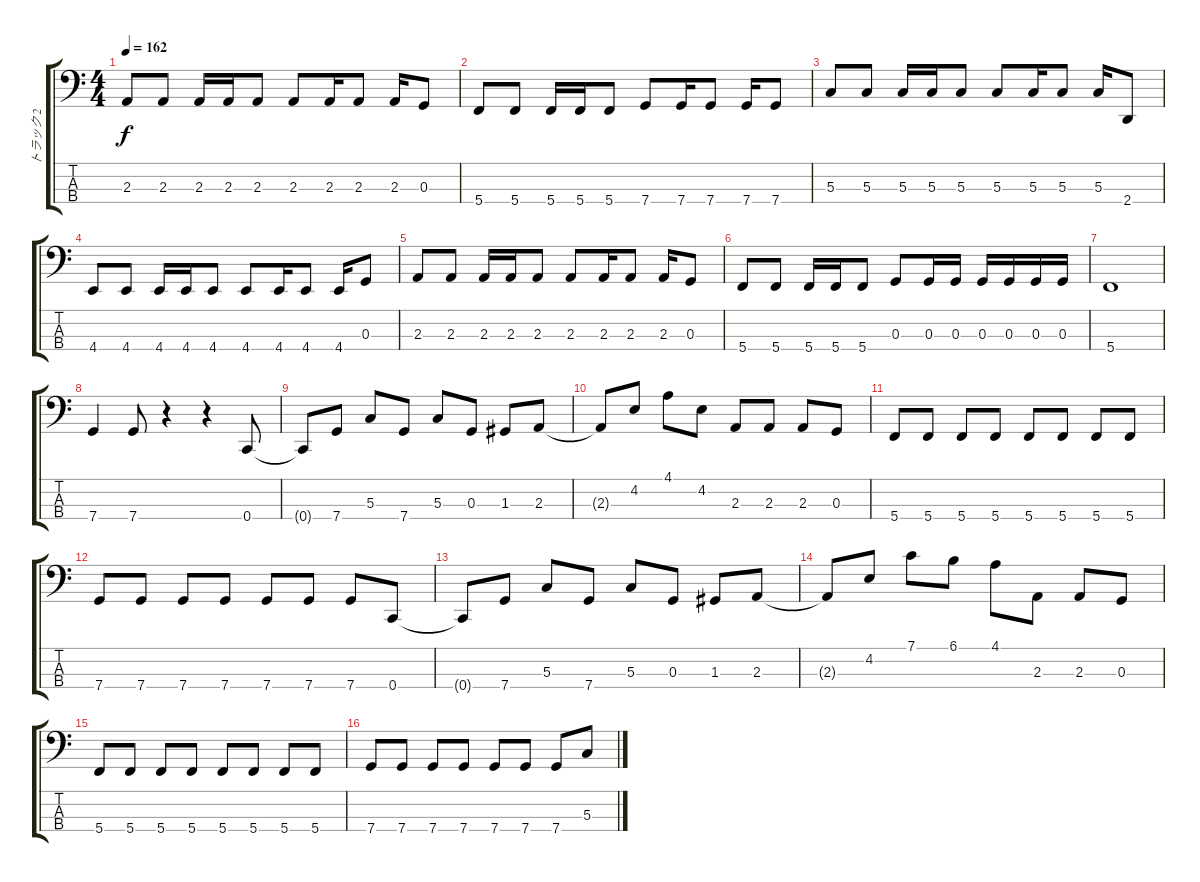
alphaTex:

\track ("トラック 2" "トラック 2") {instrument electricbassfinger}
\staff {score tabs}
\tuning (F2 C2 G1 C1) {hide}
\ts (4 4)
\tempo 162
\clef f4
\ks c
2.3.8{dy f} 2.3.8 2.3.16 2.3.16 2.3.8 2.3.8 2.3.16 2.3.8 2.3.16 0.3.8 |
5.4.8 5.4.8 5.4.16 5.4.16 5.4.8 7.4.8 7.4.16 7.4.8 7.4.16 7.4.8 |
5.3.8 5.3.8 5.3.16 5.3.16 5.3.8 5.3.8 5.3.16 5.3.8 5.3.16 2.4.8 |
4.4.8 4.4.8 4.4.16 4.4.16 4.4.8 4.4.8 4.4.16 4.4.8 4.4.16 0.3.8 |
2.3.8 2.3.8 2.3.16 2.3.16 2.3.8 2.3.8 2.3.16 2.3.8 2.3.16 0.3.8 |
5.4.8 5.4.8 5.4.16 5.4.16 5.4.8 0.3.8 0.3.16 0.3.16 0.3.16 0.3.16 0.3.16 0.3.16 |
5.4.1 |
7.4.4 7.4.8 r.4 r.4 0.4.8 |
0.4{t}.8 7.4.8 5.3.8 7.4.8 5.3.8 0.3.8 1.3.8 2.3.8 |
2.3{t}.8 4.2.8 4.1.8 4.2.8 2.3.8 2.3.8 2.3.8 0.3.8 |
5.4.8 5.4.8 5.4.8 5.4.8 5.4.8 5.4.8 5.4.8 5.4.8 |
7.4.8 7.4.8 7.4.8 7.4.8 7.4.8 7.4.8 7.4.8 0.4.8 |
0.4{t}.8 7.4.8 5.3.8 7.4.8 5.3.8 0.3.8 1.3.8 2.3.8 |
2.3{t}.8 4.2.8 7.1.8 6.1.8 4.1.8 2.3.8 2.3.8 0.3.8 |
5.4.8 5.4.8 5.4.8 5.4.8 5.4.8 5.4.8 5.4.8 5.4.8 |
7.4.8 7.4.8 7.4.8 7.4.8 7.4.8 7.4.8 7.4.8 5.3.8
